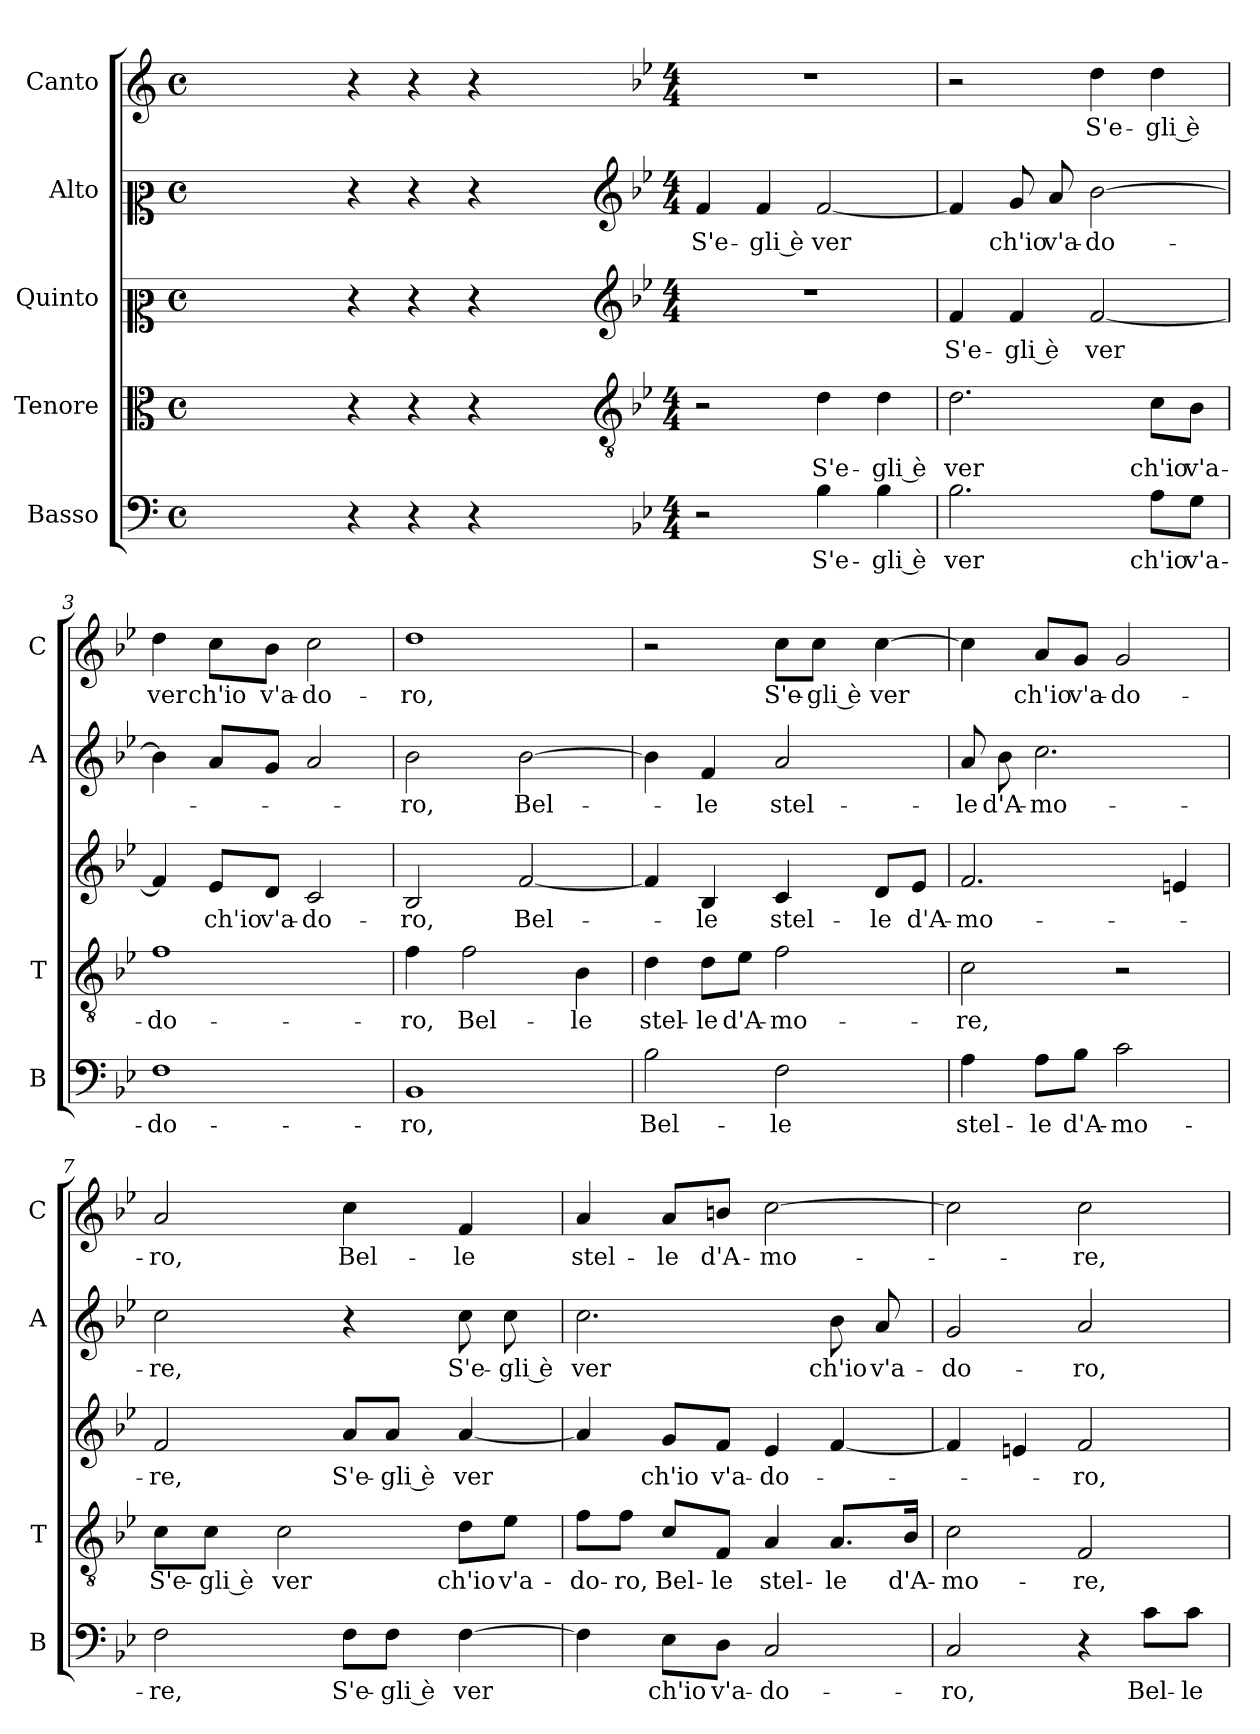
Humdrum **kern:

**kern	**text	**kern	**text	**kern	**text	**kern	**text	**kern	**text
*part5	*part5	*part4	*part4	*part3	*part3	*part2	*part2	*part1	*part1
*staff5	*staff5	*staff4	*staff4	*staff3	*staff3	*staff2	*staff2	*staff1	*staff1
*I"Basso	*	*I"Tenore	*	*I"Quinto	*	*I"Alto	*	*I"Canto	*
*I'B	*	*I'T	*	*	*	*I'A	*	*I'C	*
*clefF4	*	*clefC3	*	*clefC2	*	*clefC2	*	*clefG2	*
*k[]	*	*k[]	*	*k[]	*	*k[]	*	*k[]	*
*C:	*	*C:	*	*C:	*	*C:	*	*C:	*
*M4/4	*	*M4/4	*	*M4/4	*	*M4/4	*	*M4/4	*
*met(c)	*	*met(c)	*	*met(c)	*	*met(c)	*	*met(c)	*
=	=	=	=	=	=	=	=	=	=
1ryy	.	1ryy	.	1ryy	.	1ryy	.	1ryy	.
=1X-	=1X-	=1X-	=1X-	=1X-	=1X-	=1X-	=1X-	=1X-	=1X-
4r	.	4r	.	4r	.	4r	.	4r	.
4r	.	4r	.	4r	.	4r	.	4r	.
4r	.	4r	.	4r	.	4r	.	4r	.
4ryy	.	4ryy	.	4ryy	.	4ryy	.	4ryy	.
=1-	=1-	=1-	=1-	=1-	=1-	=1-	=1-	=1-	=1-
*	*	*clefGv2	*	*clefG2	*	*clefG2	*	*	*
*k[b-e-]	*	*k[b-e-]	*	*k[b-e-]	*	*k[b-e-]	*	*k[b-e-]	*
*B-:	*	*B-:	*	*B-:	*	*B-:	*	*B-:	*
*M4/4	*	*M4/4	*	*M4/4	*	*M4/4	*	*M4/4	*
!	!	!	!	!	!	!	!LO:LY:b	!	!
2r	.	2r	.	1r	.	4f/	S'e-	1r	.
!	!	!	!	!	!	!	!LO:LY:b	!	!
.	.	.	.	.	.	4f/	-gli è	.	.
!	!LO:LY:b	!	!LO:LY:b	!	!	!	!LO:LY:b	!	!
4B-\	S'e-	4d\	S'e-	.	.	[2f/	ver	.	.
!	!LO:LY:b	!	!LO:LY:b	!	!	!	!	!	!
4B-\	-gli è	4d\	-gli è	.	.	.	.	.	.
=2	=2	=2	=2	=2	=2	=2	=2	=2	=2
!	!LO:LY:b	!	!LO:LY:b	!	!LO:LY:b	!	!	!	!
2.B-\	ver	2.d\	ver	4f/	S'e-	4f/]	.	2r	.
!	!	!	!	!	!LO:LY:b	!	!LO:LY:b	!	!
.	.	.	.	4f/	-gli è	8g/	ch'io	.	.
!	!	!	!	!	!	!	!LO:LY:b	!	!
.	.	.	.	.	.	8a/	v'a-	.	.
!	!	!	!	!	!LO:LY:b	!	!LO:LY:b	!	!LO:LY:b
.	.	.	.	[2f/	ver	[2b-\	-do-	4dd\	S'e-
!	!LO:LY:b	!	!LO:LY:b	!	!	!	!	!	!LO:LY:b
8A\L	ch'io	8c\L	ch'io	.	.	.	.	4dd\	-gli è
!	!LO:LY:b	!	!LO:LY:b	!	!	!	!	!	!
8G\J	v'a-	8B-\J	v'a-	.	.	.	.	.	.
=3	=3	=3	=3	=3	=3	=3	=3	=3	=3
!	!LO:LY:b	!	!LO:LY:b	!	!	!	!	!	!LO:LY:b
1F	-do-	1f	-do-	4f/]	.	4b-\]	.	4dd\	ver
!	!	!	!	!	!LO:LY:b	!	!	!	!LO:LY:b
.	.	.	.	8e-/L	ch'io	8a/L	.	8cc\L	ch'io
!	!	!	!	!	!LO:LY:b	!	!	!	!LO:LY:b
.	.	.	.	8d/J	v'a-	8g/J	.	8b-\J	v'a-
!	!	!	!	!	!LO:LY:b	!	!	!	!LO:LY:b
.	.	.	.	2c/	-do-	2a/	.	2cc\	-do-
=4	=4	=4	=4	=4	=4	=4	=4	=4	=4
!	!LO:LY:b	!	!LO:LY:b	!	!LO:LY:b	!	!LO:LY:b	!	!LO:LY:b
1BB-	-ro,	4f\	-ro,	2B-/	-ro,	2b-\	-ro,	1dd	-ro,
!	!	!	!LO:LY:b	!	!	!	!	!	!
.	.	2f\	Bel-	.	.	.	.	.	.
!	!	!	!	!	!LO:LY:b	!	!LO:LY:b	!	!
.	.	.	.	[2f/	Bel-	[2b-\	Bel-	.	.
!	!	!	!LO:LY:b	!	!	!	!	!	!
.	.	4B-\	-le	.	.	.	.	.	.
!!LO:LB:g=z
=5	=5	=5	=5	=5	=5	=5	=5	=5	=5
!	!LO:LY:b	!	!LO:LY:b	!	!	!	!	!	!
2B-\	Bel-	4d\	stel-	4f/]	.	4b-\]	.	2r	.
!	!	!	!LO:LY:b	!	!LO:LY:b	!	!LO:LY:b	!	!
.	.	8d\L	-le	4B-/	-le	4f/	-le	.	.
!	!	!	!LO:LY:b	!	!	!	!	!	!
.	.	8e-\J	d'A-	.	.	.	.	.	.
!	!LO:LY:b	!	!LO:LY:b	!	!LO:LY:b	!	!LO:LY:b	!	!LO:LY:b
2F\	-le	2f\	-mo-	4c/	stel-	2a/	stel-	8cc\L	S'e-
!	!	!	!	!	!	!	!	!	!LO:LY:b
.	.	.	.	.	.	.	.	8cc\J	-gli è
!	!	!	!	!	!LO:LY:b	!	!	!	!LO:LY:b
.	.	.	.	8d/L	-le	.	.	[4cc\	ver
!	!	!	!	!	!LO:LY:b	!	!	!	!
.	.	.	.	8e-/J	d'A-	.	.	.	.
=6	=6	=6	=6	=6	=6	=6	=6	=6	=6
!	!LO:LY:b	!	!LO:LY:b	!	!LO:LY:b	!	!LO:LY:b	!	!
4A\	stel-	2c\	-re,	2.f/	-mo-	8a/	-le	4cc\]	.
!	!	!	!	!	!	!	!LO:LY:b	!	!
.	.	.	.	.	.	8b-\	d'A-	.	.
!	!LO:LY:b	!	!	!	!	!	!LO:LY:b	!	!LO:LY:b
8A\L	-le	.	.	.	.	2.cc\	-mo-	8a/L	ch'io
!	!LO:LY:b	!	!	!	!	!	!	!	!LO:LY:b
8B-\J	d'A-	.	.	.	.	.	.	8g/J	v'a-
!	!LO:LY:b	!	!	!	!	!	!	!	!LO:LY:b
2c\	-mo-	2r	.	.	.	.	.	2g/	-do-
.	.	.	.	4en/	.	.	.	.	.
=7	=7	=7	=7	=7	=7	=7	=7	=7	=7
!	!LO:LY:b	!	!LO:LY:b	!	!LO:LY:b	!	!LO:LY:b	!	!LO:LY:b
2F\	-re,	8c\L	S'e-	2f/	-re,	2cc\	-re,	2a/	-ro,
!	!	!	!LO:LY:b	!	!	!	!	!	!
.	.	8c\J	-gli è	.	.	.	.	.	.
!	!	!	!LO:LY:b	!	!	!	!	!	!
.	.	2c\	ver	.	.	.	.	.	.
!	!LO:LY:b	!	!	!	!LO:LY:b	!	!	!	!LO:LY:b
8F\L	S'e-	.	.	8a/L	S'e-	4r	.	4cc\	Bel-
!	!LO:LY:b	!	!	!	!LO:LY:b	!	!	!	!
8F\J	-gli è	.	.	8a/J	-gli è	.	.	.	.
!	!LO:LY:b	!	!LO:LY:b	!	!LO:LY:b	!	!LO:LY:b	!	!LO:LY:b
[4F\	ver	8d\L	ch'io	[4a/	ver	8cc\	S'e-	4f/	-le
!	!	!	!LO:LY:b	!	!	!	!LO:LY:b	!	!
.	.	8e-\J	v'a-	.	.	8cc\	-gli è	.	.
=8	=8	=8	=8	=8	=8	=8	=8	=8	=8
!	!	!	!LO:LY:b	!	!	!	!LO:LY:b	!	!LO:LY:b
4F\]	.	8f\L	-do-	4a/]	.	2.cc\	ver	4a/	stel-
!	!	!	!LO:LY:b	!	!	!	!	!	!
.	.	8f\J	-ro,	.	.	.	.	.	.
!	!LO:LY:b	!	!LO:LY:b	!	!LO:LY:b	!	!	!	!LO:LY:b
8E-\L	ch'io	8c/L	Bel-	8g/L	ch'io	.	.	8a/L	-le
!	!LO:LY:b	!	!LO:LY:b	!	!LO:LY:b	!	!	!	!LO:LY:b
8D\J	v'a-	8F/J	-le	8f/J	v'a-	.	.	8bn/J	d'A-
!	!LO:LY:b	!	!LO:LY:b	!	!LO:LY:b	!	!	!	!LO:LY:b
2C/	-do-	4A/	stel-	4e-/	-do-	.	.	[2cc\	-mo-
!	!	!	!LO:LY:b	!	!	!	!LO:LY:b	!	!
.	.	8.A/L	-le	[4f/	.	8b-\	ch'io	.	.
!	!	!	!	!	!	!	!LO:LY:b	!	!
.	.	.	.	.	.	8a/	v'a-	.	.
!	!	!	!LO:LY:b	!	!	!	!	!	!
.	.	16B-/Jk	d'A-	.	.	.	.	.	.
!!LO:LB:g=z
=9	=9	=9	=9	=9	=9	=9	=9	=9	=9
!	!LO:LY:b	!	!LO:LY:b	!	!	!	!LO:LY:b	!	!
2C/	-ro,	2c\	-mo-	4f/]	.	2g/	-do-	2cc\]	.
.	.	.	.	4en/	.	.	.	.	.
!	!	!	!LO:LY:b	!	!LO:LY:b	!	!LO:LY:b	!	!LO:LY:b
4r	.	2F/	-re,	2f/	-ro,	2a/	-ro,	2cc\	-re,
!	!LO:LY:b	!	!	!	!	!	!	!	!
8c\L	Bel-	.	.	.	.	.	.	.	.
!	!LO:LY:b	!	!	!	!	!	!	!	!
8c\J	-le	.	.	.	.	.	.	.	.
=	=	=	=	=	=	=	=	=	=
*-	*-	*-	*-	*-	*-	*-	*-	*-	*-
